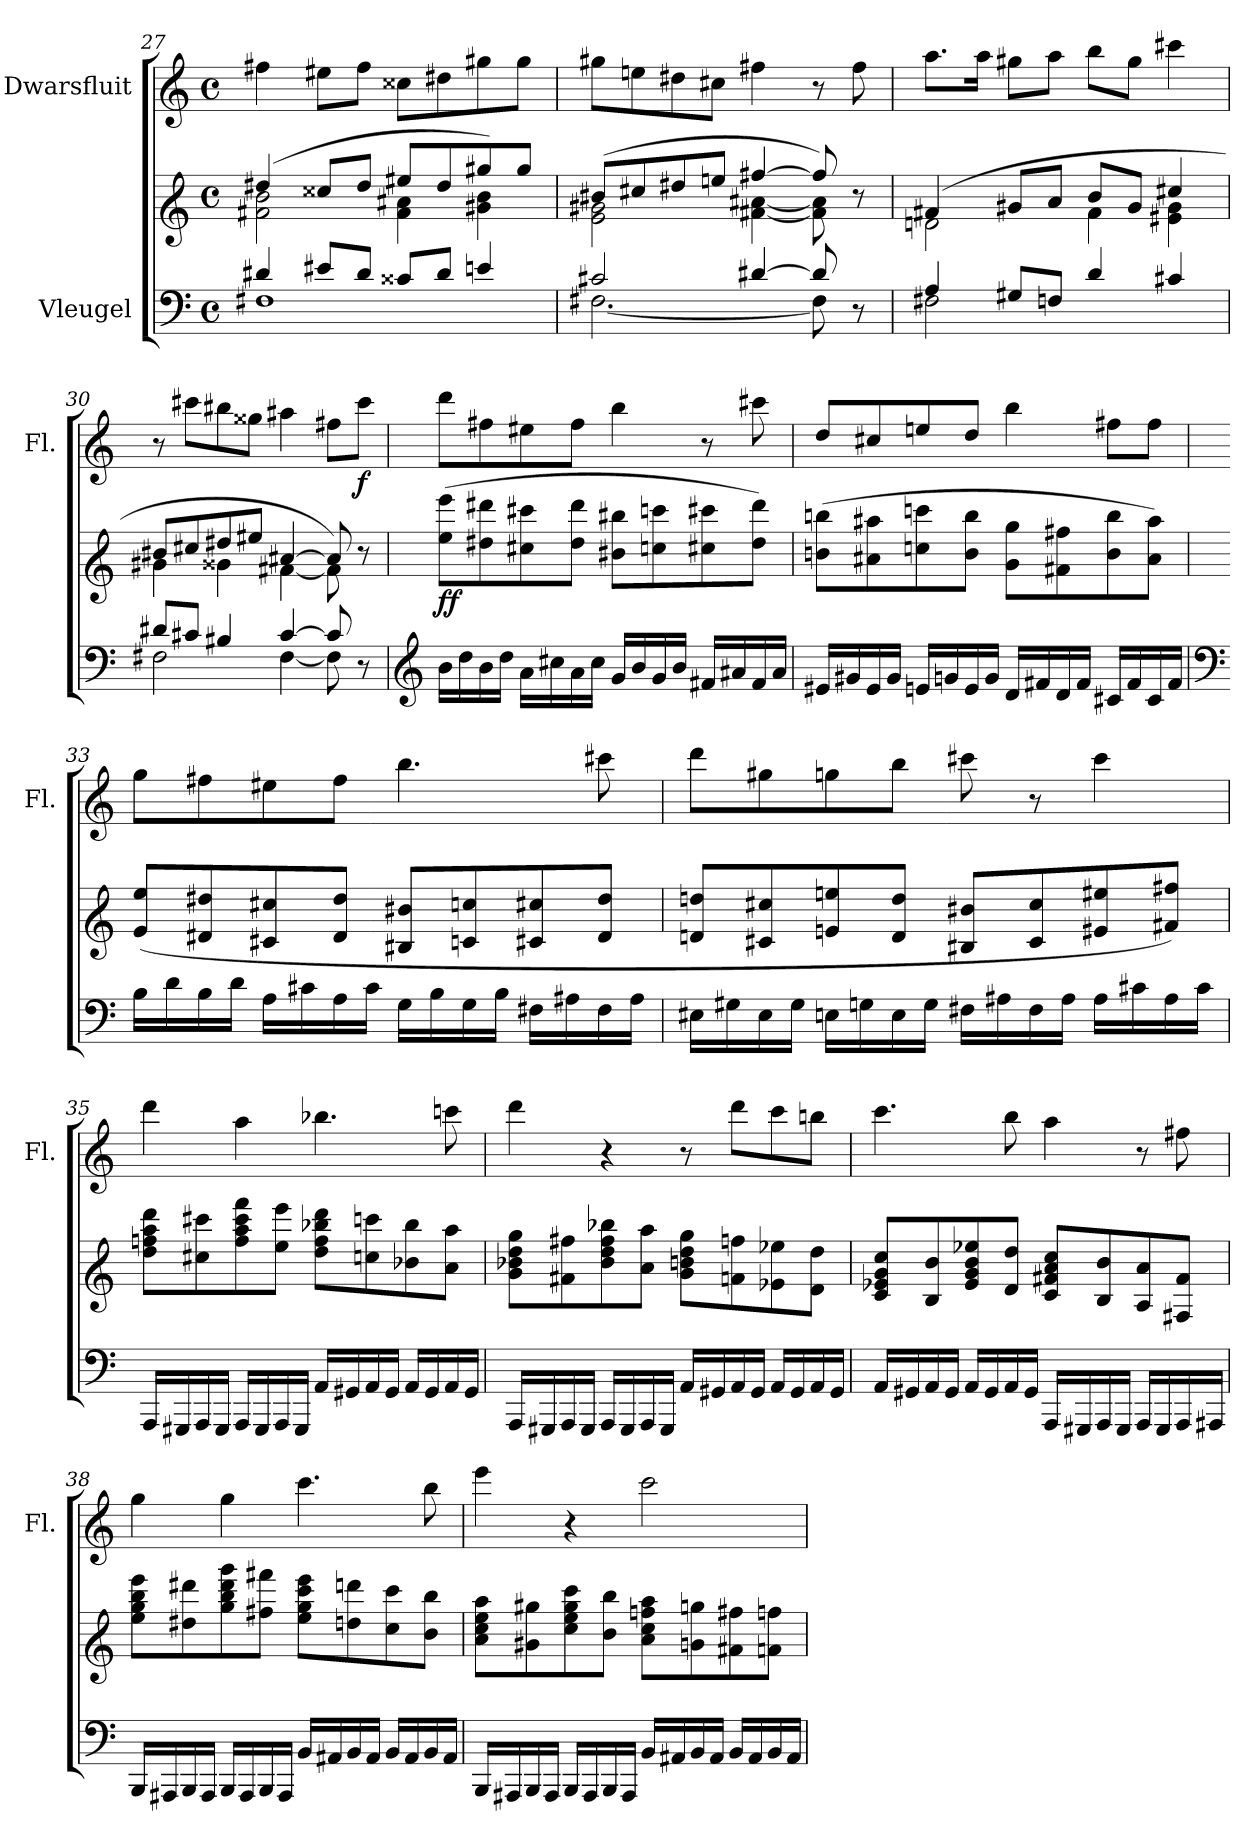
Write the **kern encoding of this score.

**kern	**kern	**dynam	**kern	**dynam
*part2	*part2	*part2	*part1	*part1
*staff3	*staff2	*staff2/3	*staff1	*staff1
*I"Vleugel	*	*	*I"Dwarsfluit	*
*	*	*	*I'Fl.	*
*clefF4	*clefG1	*	*clefG2	*
*k[]	*k[]	*	*k[]	*
*M4/4	*M4/4	*	*M4/4	*
*met(c)	*met(c)	*	*met(c)	*
=27	=27	=27	=27	=27
*^	*^	*	*	*
4d#X/	1F#X	(4ff#X/	2a#X\ 2dd\	.	4ff#X\	.
8e#X/L	.	8ee##X/L	.	.	8ee#X\L	.
8d#/J	.	8ff#/J	.	.	8ff#\J	.
8c##X/L	.	8gg#X/L	4a#\ 4cc#X\	.	8cc##X\L	.
8d#/J	.	8ff#/	.	.	8dd#X\	.
4en/	.	8bb#X/)	4b#X\ 4dd\	.	8gg#X\	.
.	.	8bb#/J	.	.	8gg#\J	.
!!LO:LB:g=z
=28	=28	=28	=28	=28	=28	=28
2c#X/	[2.F#X\	(8dd#X/L	2g\ 2b#X\	.	8gg#X\L	.
.	.	8ee#X/	.	.	8een\	.
.	.	8ff#X/	.	.	8dd#X\	.
.	.	8ggn/J	.	.	8cc#X\J	.
[4d#X/	.	[4aa#X/	[4a#X\ [4cc#X\	.	4ff#X\	.
8d#/]	8F#\]	8aa#/])	8a#\] 8cc#\]	.	8r	.
8r	8ryy	8r	8ryy	.	8ff#\	.
=29	=29	=29	=29	=29	=29	=29
4A/	2F#X\	(4a#X/	2fn\	.	8.aa\L	.
.	.	.	.	.	16aa\Jk	.
8G#X/L	.	8b#X/L	.	.	8gg#X\L	.
8Fn/J	.	8cc/J	.	.	8aa\J	.
4d/	2ryy	8dd/L	4a#\	.	8bb\L	.
.	.	8b#/J	.	.	8gg#\J	.
4c#X/	.	4ee#X/	4g#X\ 4b#\	.	4ccc#X\	.
=30	=30	=30	=30	=30	=30	=30
8d#X/L	2F#X\	8dd#X/L	4b#X\	.	8r	.
8c#X/J	.	8ee#X/	.	.	8ccc#X\L	.
4B#X/	.	8ff#X/	4b##X\	.	8bb#X\	.
.	.	8gg#X/J	.	.	8gg##X\J	.
[4c#/	[4F#\	[4cc#X/	[4a#X\	.	4aa#X\	.
8c#/]	8F#\]	8cc#/])	8a#\]	.	8ff#X\L	.
!	!	!	!	!	!	!LO:DY:b
8r	8ryy	8r	8ryy	.	8ccc#\J	f
*v	*v	*	*	*	*	*
*	*v	*v	*	*	*
!!LO:LB:g=z
=31	=31	=31	=31	=31
*clefG2	*	*	*	*
*	*	*	*MM80	*
*^	*^	*	*	*
!	!	!	!	!LO:DY:b	!	!
!	!	!	!	!LO:DY:n=1:b	!	!
*v	*v	*	*	*	*	*
*	*v	*v	*	*	*
16b\LL	(8gg\ 8ggg\L	f f	8ddd\L	.
16dd\	.	.	.	.
16b\	8ff#X\ 8fff#X\	.	8ff#X\	.
16dd\JJ	.	.	.	.
16a\LL	8ee#X\ 8eee#X\	.	8ee#X\	.
16cc#X\	.	.	.	.
16a\	8ff#\ 8fff#\J	.	8ff#\J	.
16cc#\JJ	.	.	.	.
16g/LL	8dd#X\ 8ddd#X\L	.	4bb\	.
16b/	.	.	.	.
16g/	8een\ 8eeen\	.	.	.
16b/JJ	.	.	.	.
16f#X/LL	8ee#X\ 8eee#X\	.	8r	.
16a#X/	.	.	.	.
16f#/	8ff#\ 8fff#\J)	.	8ccc#X\	.
16a#/JJ	.	.	.	.
=32	=32	=32	=32	=32
16e#X/LL	(8ddn\ 8dddn\L	.	8dd/L	.
16g#X/	.	.	.	.
16e#/	8cc#X\ 8ccc#X\	.	8cc#X/	.
16g#/JJ	.	.	.	.
16en/LL	8een\ 8eeen\	.	8een/	.
16gn/	.	.	.	.
16e/	8dd\ 8ddd\J	.	8dd/J	.
16g/JJ	.	.	.	.
16d/LL	8b\ 8bb\L	.	4bb\	.
16f#X/	.	.	.	.
16d/	8a#X\ 8aa#X\	.	.	.
16f#/JJ	.	.	.	.
16c#X/LL	8dd\ 8ddd\	.	8ff#X\L	.
16f#/	.	.	.	.
16c#/	8cc#\ 8ccc#\J)	.	8ff#\J	.
16f#/JJ	.	.	.	.
!!LO:LB:g=z
=33	=33	=33	=33	=33
*clefF4	*	*	*	*
16B\LL	(8g/ 8gg/L	.	8gg\L	.
16d\	.	.	.	.
16B\	8f#X/ 8ff#X/	.	8ff#X\	.
16d\JJ	.	.	.	.
16A\LL	8e#X/ 8ee#X/	.	8ee#X\	.
16c#X\	.	.	.	.
16A\	8f#/ 8ff#/J	.	8ff#\J	.
16c#\JJ	.	.	.	.
16G\LL	8d#X/ 8dd#X/L	.	4.bb\	.
16B\	.	.	.	.
16G\	8en/ 8een/	.	.	.
16B\JJ	.	.	.	.
16F#X\LL	8e#X/ 8ee#X/	.	.	.
16A#X\	.	.	.	.
16F#\	8f#/ 8ff#/J	.	8ccc#X\	.
16A#\JJ	.	.	.	.
=34	=34	=34	=34	=34
16E#X\LL	8fn/ 8ffn/L	.	8ddd\L	.
16G#X\	.	.	.	.
16E#\	8e#X/ 8ee#X/	.	8gg#X\	.
16G#\JJ	.	.	.	.
16En\LL	8gn/ 8ggn/	.	8ggn\	.
16Gn\	.	.	.	.
16E\	8f/ 8ff/J	.	8bb\J	.
16G\JJ	.	.	.	.
16F#X\LL	8d#X/ 8dd#X/L	.	8ccc#X\	.
16A#X\	.	.	.	.
16F#\	8e#/ 8ee#/	.	8r	.
16A#\JJ	.	.	.	.
16A#\LL	8g#X/ 8gg#X/	.	4ccc#\	.
16c#X\	.	.	.	.
16A#\	8a#X/ 8aa#X/J)	.	.	.
16c#\JJ	.	.	.	.
!!LO:PB:g=z
=35	=35	=35	=35	=35
16AAA/LL	8ff\ 8aan\ 8ccc\ 8fff\L	.	4ddd\	.
16GGG#X/	.	.	.	.
16AAA/	8ee#X\ 8eee#X\	.	.	.
16GGG#/JJ	.	.	.	.
16AAA/LL	8aa\ 8ccc\ 8eee#\ 8aaa\	.	4aa\	.
16GGG#/	.	.	.	.
16AAA/	8gg\ 8ggg\J	.	.	.
16GGG#/JJ	.	.	.	.
16AA/LL	8ff\ 8aa\ 8ddd-X\ 8fff\L	.	4.bb-X\	.
16GG#X/	.	.	.	.
16AA/	8een\ 8eeen\	.	.	.
16GG#/JJ	.	.	.	.
16AA/LL	8dd-X\ 8ddd-\	.	.	.
16GG#/	.	.	.	.
16AA/	8cc\ 8ccc\J	.	8cccn\	.
16GG#/JJ	.	.	.	.
=36	=36	=36	=36	=36
16AAA/LL	8b\ 8dd-X\ 8ff\ 8bb\L	.	4ddd\	.
16GGG#X/	.	.	.	.
16AAA/	8a#X\ 8aa#X\	.	.	.
16GGG#/JJ	.	.	.	.
16AAA/LL	8dd-\ 8ff\ 8aa#\ 8ddd-X\	.	4r	.
16GGG#/	.	.	.	.
16AAA/	8cc\ 8ccc\J	.	.	.
16GGG#/JJ	.	.	.	.
16AA/LL	8b\ 8ddn\ 8ff\ 8bb\L	.	8r	.
16GG#X/	.	.	.	.
16AA/	8an\ 8aan\	.	8ddd\L	.
16GG#/JJ	.	.	.	.
16AA/LL	8g-X\ 8gg-X\	.	8ccc\	.
16GG#/	.	.	.	.
16AA/	8f\ 8ff\J	.	8bbn\J	.
16GG#/JJ	.	.	.	.
!!LO:LB:g=z
=37	=37	=37	=37	=37
16AA/LL	8e/ 8g-X/ 8b/ 8ee/L	.	4.ccc\	.
16GG#X/	.	.	.	.
16AA/	8d/ 8dd/	.	.	.
16GG#/JJ	.	.	.	.
16AA/LL	8g-/ 8b/ 8dd/ 8gg-X/	.	.	.
16GG#/	.	.	.	.
16AA/	8f/ 8ff/J	.	8bb\	.
16GG#/JJ	.	.	.	.
16AAA/LL	8e/ 8a#X/ 8cc/ 8ee/L	.	4aa\	.
16GGG#X/	.	.	.	.
16AAA/	8d/ 8dd/	.	.	.
16GGG#/JJ	.	.	.	.
16AAA/LL	8c/ 8cc/	.	8r	.
16GGG#/	.	.	.	.
16AAA/	8A#X/ 8a#/J	.	8ff#X\	.
16AAA#X/JJ	.	.	.	.
=38	=38	=38	=38	=38
16BBB/LL	8gg\ 8bb\ 8ddd\ 8ggg\L	.	4gg\	.
16AAA#X/	.	.	.	.
16BBB/	8ff#X\ 8fff#X\	.	.	.
16AAA#/JJ	.	.	.	.
16BBB/LL	8bb\ 8ddd\ 8fff#\ 8bbb\	.	4gg\	.
16AAA#/	.	.	.	.
16BBB/	8aa#X\ 8aaa#X\J	.	.	.
16AAA#/JJ	.	.	.	.
16BB/LL	8gg\ 8bb\ 8eee\ 8ggg\L	.	4.ccc\	.
16AA#X/	.	.	.	.
16BB/	8ffn\ 8fffn\	.	.	.
16AA#/JJ	.	.	.	.
16BB/LL	8ee\ 8eee\	.	.	.
16AA#/	.	.	.	.
16BB/	8dd\ 8ddd\J	.	8bb\	.
16AA#/JJ	.	.	.	.
!!LO:LB:g=z
=39	=39	=39	=39	=39
16BBB/LL	8cc\ 8ee\ 8gg\ 8ccc\L	.	4eee\	.
16AAA#X/	.	.	.	.
16BBB/	8b#X\ 8bb#X\	.	.	.
16AAA#/JJ	.	.	.	.
16BBB/LL	8ee\ 8gg\ 8bb#\ 8eee\	.	4r	.
16AAA#/	.	.	.	.
16BBB/	8dd\ 8ddd\J	.	.	.
16AAA#/JJ	.	.	.	.
16BB/LL	8cc\ 8ee\ 8aan\ 8ccc\L	.	2ccc\	.
16AA#X/	.	.	.	.
16BB/	8bn\ 8bbn\	.	.	.
16AA#/JJ	.	.	.	.
16BB/LL	8a#X\ 8aa#X\	.	.	.
16AA#/	.	.	.	.
16BB/	8an\ 8aan\J	.	.	.
16AA#/JJ	.	.	.	.
=	=	=	=	=
*-	*-	*-	*-	*-
